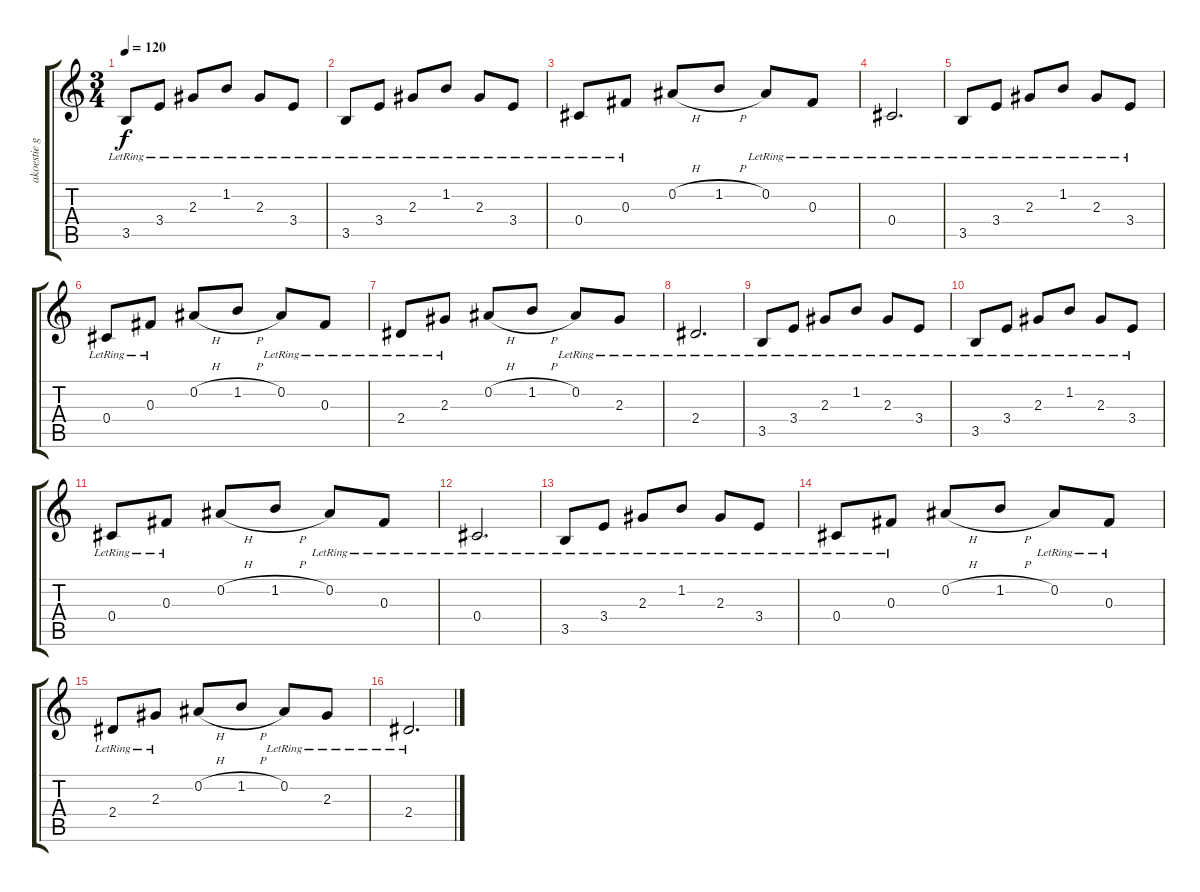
\track ("akoestie guitar" "akoestie g") {instrument acousticguitarsteel}
\staff {score tabs}
\tuning (Eb4 Bb3 Gb3 Db3 Ab2 Eb2) {hide}
\ts (3 4)
\tempo 120
\clef g2
\ks c
3.5{lr}.8{dy f} 3.4{lr}.8 2.3{lr}.8 1.2{lr}.8 2.3{lr}.8 3.4{lr}.8 |
3.5{lr}.8 3.4{lr}.8 2.3{lr}.8 1.2{lr}.8 2.3{lr}.8 3.4{lr}.8 |
0.4{lr}.8 0.3{lr}.8 0.2{h}.8 1.2{h}.8 0.2{lr}.8 0.3{lr}.8 |
0.4{lr}.2{d} |
3.5{lr}.8 3.4{lr}.8 2.3{lr}.8 1.2{lr}.8 2.3{lr}.8 3.4{lr}.8 |
0.4{lr}.8 0.3{lr}.8 0.2{h}.8 1.2{h}.8 0.2{lr}.8 0.3{lr}.8 |
2.4{lr}.8 2.3{lr}.8 0.2{h}.8 1.2{h}.8 0.2{lr}.8 2.3{lr}.8 |
2.4{lr}.2{d} |
3.5{lr}.8 3.4{lr}.8 2.3{lr}.8 1.2{lr}.8 2.3{lr}.8 3.4{lr}.8 |
3.5{lr}.8 3.4{lr}.8 2.3{lr}.8 1.2{lr}.8 2.3{lr}.8 3.4{lr}.8 |
0.4{lr}.8 0.3{lr}.8 0.2{h}.8 1.2{h}.8 0.2{lr}.8 0.3{lr}.8 |
0.4{lr}.2{d} |
3.5{lr}.8 3.4{lr}.8 2.3{lr}.8 1.2{lr}.8 2.3{lr}.8 3.4{lr}.8 |
0.4{lr}.8 0.3{lr}.8 0.2{h}.8 1.2{h}.8 0.2{lr}.8 0.3{lr}.8 |
2.4{lr}.8 2.3{lr}.8 0.2{h}.8 1.2{h}.8 0.2{lr}.8 2.3{lr}.8 |
2.4{lr}.2{d}
